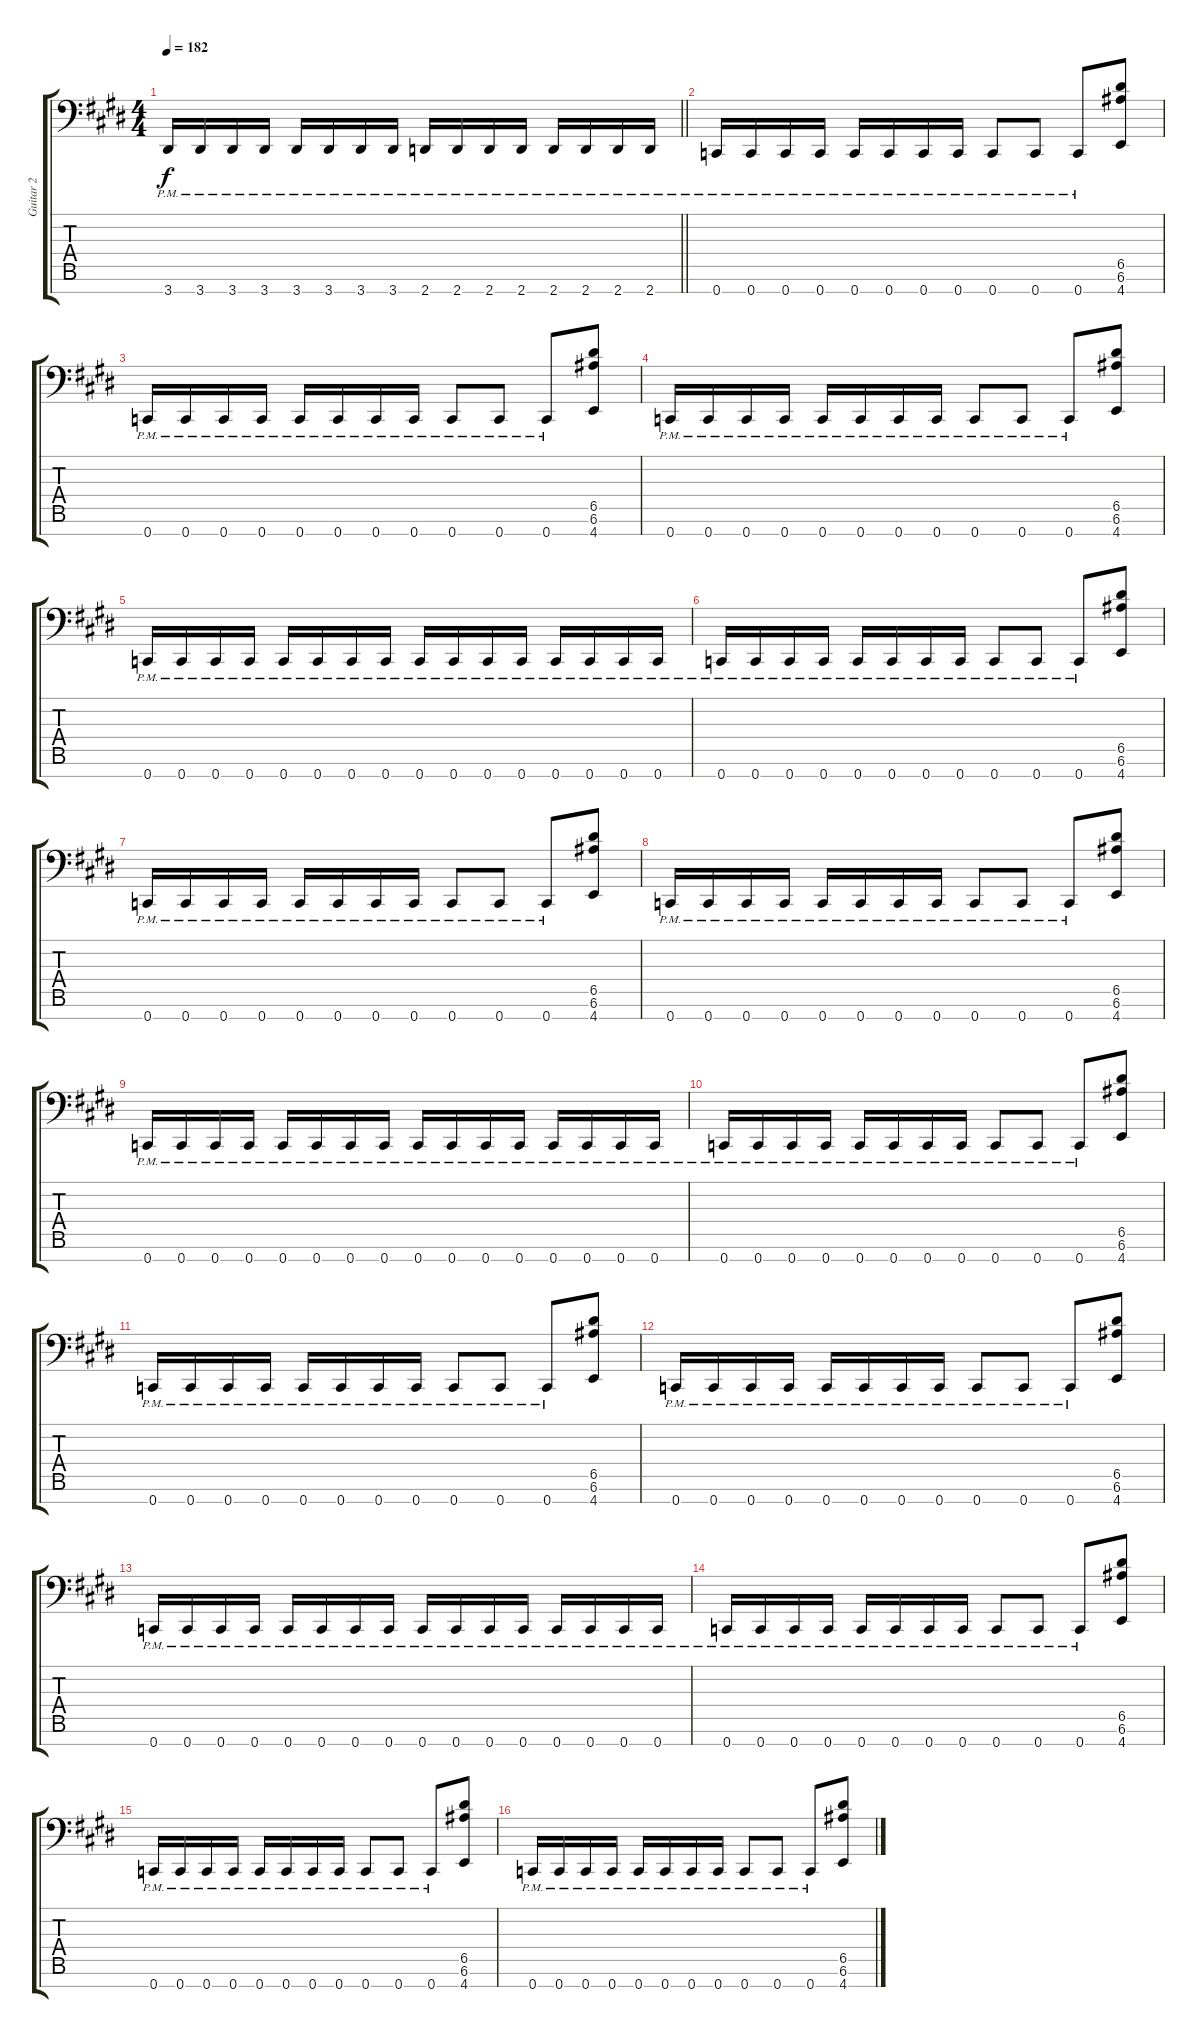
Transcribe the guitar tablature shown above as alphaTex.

\track ("Guitar 2" "Guitar 2") {instrument distortionguitar}
\staff {score tabs}
\tuning (E4 B3 G3 D3 A2 E2 C-1) {hide}
\ts (4 4)
\tempo 182
\clef f4
\barLineRight lightlight
\ks c#minor
3.7{pm}.16{dy f} 3.7{pm}.16 3.7{pm}.16 3.7{pm}.16 3.7{pm}.16 3.7{pm}.16 3.7{pm}.16 3.7{pm}.16 2.7{pm}.16 2.7{pm}.16 2.7{pm}.16 2.7{pm}.16 2.7{pm}.16 2.7{pm}.16 2.7{pm}.16 2.7{pm}.16 |
0.7{pm}.16 0.7{pm}.16 0.7{pm}.16 0.7{pm}.16 0.7{pm}.16 0.7{pm}.16 0.7{pm}.16 0.7{pm}.16 0.7{pm}.8 0.7{pm}.8 0.7{pm}.8 (6.5 6.6 4.7).8 |
0.7{pm}.16 0.7{pm}.16 0.7{pm}.16 0.7{pm}.16 0.7{pm}.16 0.7{pm}.16 0.7{pm}.16 0.7{pm}.16 0.7{pm}.8 0.7{pm}.8 0.7{pm}.8 (6.5 6.6 4.7).8 |
0.7{pm}.16 0.7{pm}.16 0.7{pm}.16 0.7{pm}.16 0.7{pm}.16 0.7{pm}.16 0.7{pm}.16 0.7{pm}.16 0.7{pm}.8 0.7{pm}.8 0.7{pm}.8 (6.5 6.6 4.7).8 |
0.7{pm}.16 0.7{pm}.16 0.7{pm}.16 0.7{pm}.16 0.7{pm}.16 0.7{pm}.16 0.7{pm}.16 0.7{pm}.16 0.7{pm}.16 0.7{pm}.16 0.7{pm}.16 0.7{pm}.16 0.7{pm}.16 0.7{pm}.16 0.7{pm}.16 0.7{pm}.16 |
0.7{pm}.16 0.7{pm}.16 0.7{pm}.16 0.7{pm}.16 0.7{pm}.16 0.7{pm}.16 0.7{pm}.16 0.7{pm}.16 0.7{pm}.8 0.7{pm}.8 0.7{pm}.8 (6.5 6.6 4.7).8 |
0.7{pm}.16 0.7{pm}.16 0.7{pm}.16 0.7{pm}.16 0.7{pm}.16 0.7{pm}.16 0.7{pm}.16 0.7{pm}.16 0.7{pm}.8 0.7{pm}.8 0.7{pm}.8 (6.5 6.6 4.7).8 |
0.7{pm}.16 0.7{pm}.16 0.7{pm}.16 0.7{pm}.16 0.7{pm}.16 0.7{pm}.16 0.7{pm}.16 0.7{pm}.16 0.7{pm}.8 0.7{pm}.8 0.7{pm}.8 (6.5 6.6 4.7).8 |
0.7{pm}.16 0.7{pm}.16 0.7{pm}.16 0.7{pm}.16 0.7{pm}.16 0.7{pm}.16 0.7{pm}.16 0.7{pm}.16 0.7{pm}.16 0.7{pm}.16 0.7{pm}.16 0.7{pm}.16 0.7{pm}.16 0.7{pm}.16 0.7{pm}.16 0.7{pm}.16 |
0.7{pm}.16 0.7{pm}.16 0.7{pm}.16 0.7{pm}.16 0.7{pm}.16 0.7{pm}.16 0.7{pm}.16 0.7{pm}.16 0.7{pm}.8 0.7{pm}.8 0.7{pm}.8 (6.5 6.6 4.7).8 |
0.7{pm}.16 0.7{pm}.16 0.7{pm}.16 0.7{pm}.16 0.7{pm}.16 0.7{pm}.16 0.7{pm}.16 0.7{pm}.16 0.7{pm}.8 0.7{pm}.8 0.7{pm}.8 (6.5 6.6 4.7).8 |
0.7{pm}.16 0.7{pm}.16 0.7{pm}.16 0.7{pm}.16 0.7{pm}.16 0.7{pm}.16 0.7{pm}.16 0.7{pm}.16 0.7{pm}.8 0.7{pm}.8 0.7{pm}.8 (6.5 6.6 4.7).8 |
0.7{pm}.16 0.7{pm}.16 0.7{pm}.16 0.7{pm}.16 0.7{pm}.16 0.7{pm}.16 0.7{pm}.16 0.7{pm}.16 0.7{pm}.16 0.7{pm}.16 0.7{pm}.16 0.7{pm}.16 0.7{pm}.16 0.7{pm}.16 0.7{pm}.16 0.7{pm}.16 |
0.7{pm}.16 0.7{pm}.16 0.7{pm}.16 0.7{pm}.16 0.7{pm}.16 0.7{pm}.16 0.7{pm}.16 0.7{pm}.16 0.7{pm}.8 0.7{pm}.8 0.7{pm}.8 (6.5 6.6 4.7).8 |
0.7{pm}.16 0.7{pm}.16 0.7{pm}.16 0.7{pm}.16 0.7{pm}.16 0.7{pm}.16 0.7{pm}.16 0.7{pm}.16 0.7{pm}.8 0.7{pm}.8 0.7{pm}.8 (6.5 6.6 4.7).8 |
0.7{pm}.16 0.7{pm}.16 0.7{pm}.16 0.7{pm}.16 0.7{pm}.16 0.7{pm}.16 0.7{pm}.16 0.7{pm}.16 0.7{pm}.8 0.7{pm}.8 0.7{pm}.8 (6.5 6.6 4.7).8
